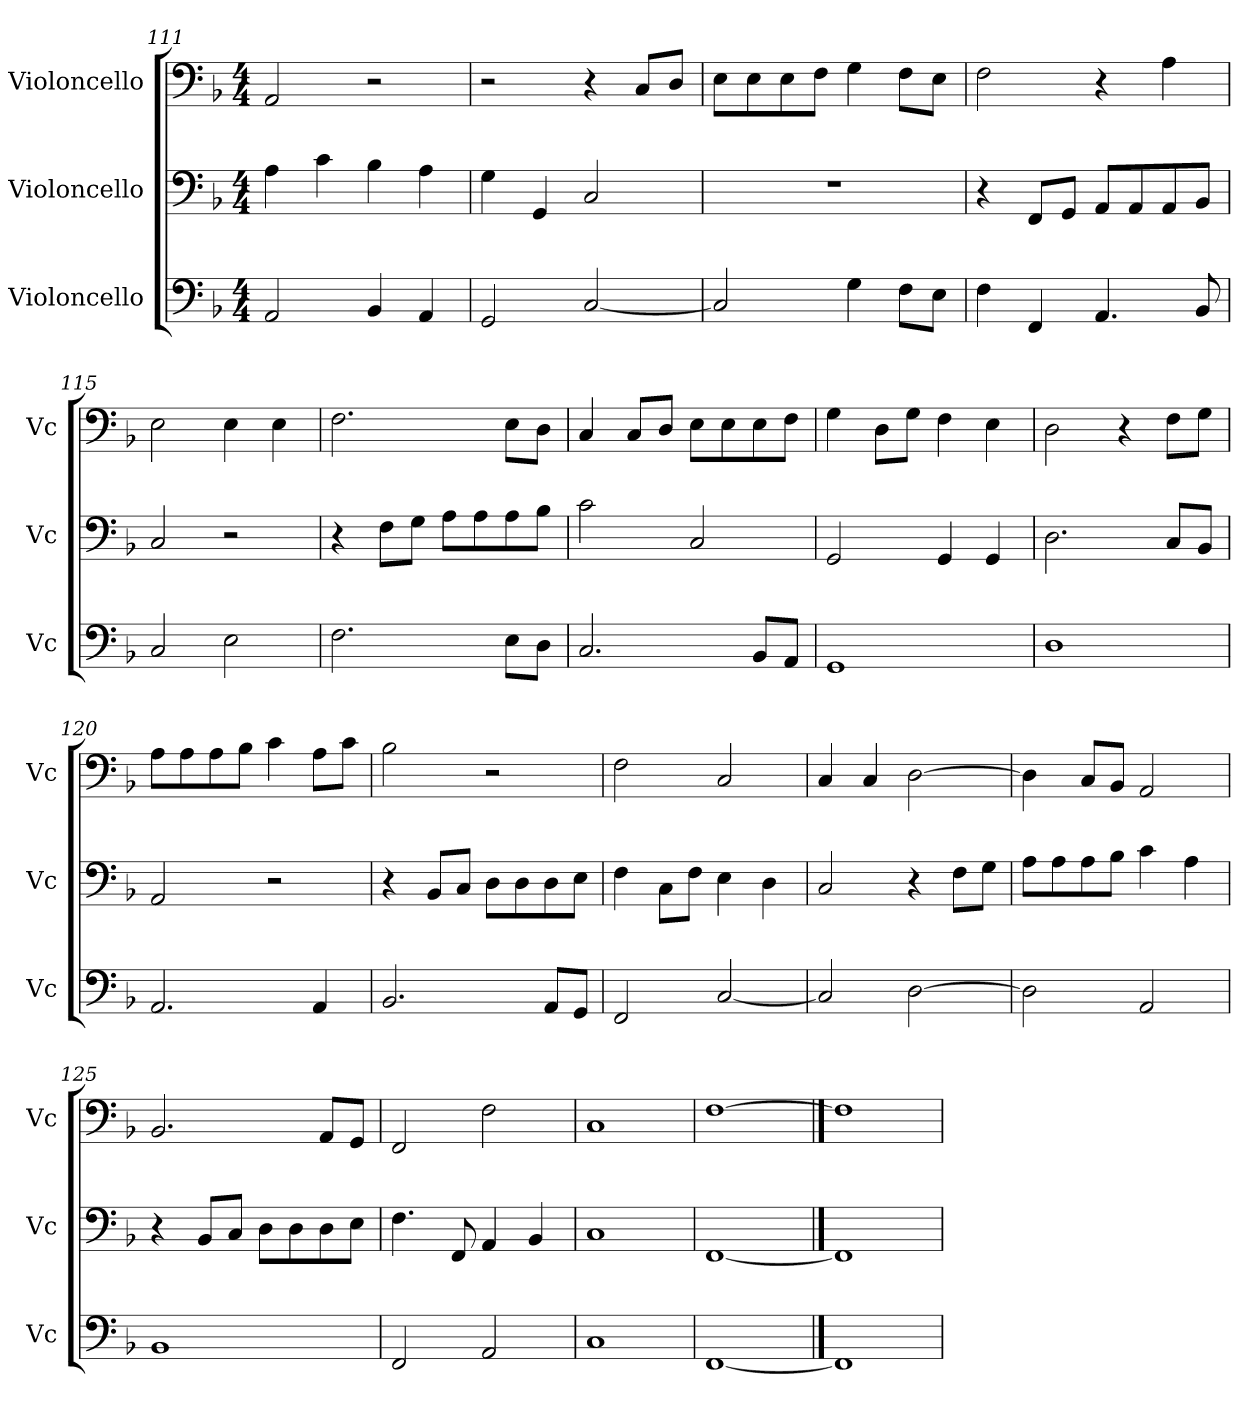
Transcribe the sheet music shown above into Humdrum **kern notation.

**kern	**kern	**kern
*part3	*part2	*part1
*staff3	*staff2	*staff1
*I"Violoncello	*I"Violoncello	*I"Violoncello
*I'Vc	*I'Vc	*I'Vc
*clefF4	*clefF4	*clefF4
*k[b-]	*k[b-]	*k[b-]
*M4/4	*M4/4	*M4/4
=111	=111	=111
2AA/	4A\	2AA/
.	4c\	.
4BB-/	4B-\	2r
4AA/	4A\	.
=112	=112	=112
2GG/	4G\	2r
.	4GG/	.
[2C/	2C/	4r
.	.	8C/L
.	.	8D/J
=113	=113	=113
2C/]	1r	8E\L
.	.	8E\
.	.	8E\
.	.	8F\J
4G\	.	4G\
8F\L	.	8F\L
8E\J	.	8E\J
=114	=114	=114
4F\	4r	2F\
4FF/	8FF/L	.
.	8GG/J	.
4.AA/	8AA/L	4r
.	8AA/	.
.	8AA/	4A\
8BB-/	8BB-/J	.
=115	=115	=115
2C/	2C/	2E\
2E\	2r	4E\
.	.	4E\
=116	=116	=116
2.F\	4r	2.F\
.	8F\L	.
.	8G\J	.
.	8A\L	.
.	8A\	.
8E\L	8A\	8E\L
8D\J	8B-\J	8D\J
=117	=117	=117
2.C/	2c\	4C/
.	.	8C/L
.	.	8D/J
.	2C/	8E\L
.	.	8E\
8BB-/L	.	8E\
8AA/J	.	8F\J
=118	=118	=118
1GG	2GG/	4G\
.	.	8D\L
.	.	8G\J
.	4GG/	4F\
.	4GG/	4E\
=119	=119	=119
1D	2.D\	2D\
.	.	4r
.	8C/L	8F\L
.	8BB-/J	8G\J
=120	=120	=120
2.AA/	2AA/	8A\L
.	.	8A\
.	.	8A\
.	.	8B-\J
.	2r	4c\
4AA/	.	8A\L
.	.	8c\J
=121	=121	=121
2.BB-/	4r	2B-\
.	8BB-/L	.
.	8C/J	.
.	8D\L	2r
.	8D\	.
8AA/L	8D\	.
8GG/J	8E\J	.
=122	=122	=122
2FF/	4F\	2F\
.	8C\L	.
.	8F\J	.
[2C/	4E\	2C/
.	4D\	.
=123	=123	=123
2C/]	2C/	4C/
.	.	4C/
[2D\	4r	[2D\
.	8F\L	.
.	8G\J	.
=124	=124	=124
2D\]	8A\L	4D\]
.	8A\	.
.	8A\	8C/L
.	8B-\J	8BB-/J
2AA/	4c\	2AA/
.	4A\	.
=125	=125	=125
1BB-	4r	2.BB-/
.	8BB-/L	.
.	8C/J	.
.	8D\L	.
.	8D\	.
.	8D\	8AA/L
.	8E\J	8GG/J
=126	=126	=126
2FF/	4.F\	2FF/
.	8FF/	.
2AA/	4AA/	2F\
.	4BB-/	.
=127	=127	=127
1C	1C	1C
=128	=128	=128
[1FF	[1FF	[1F
==129	==129	==129
1FF]	1FF]	1F]
=	=	=
*-	*-	*-
